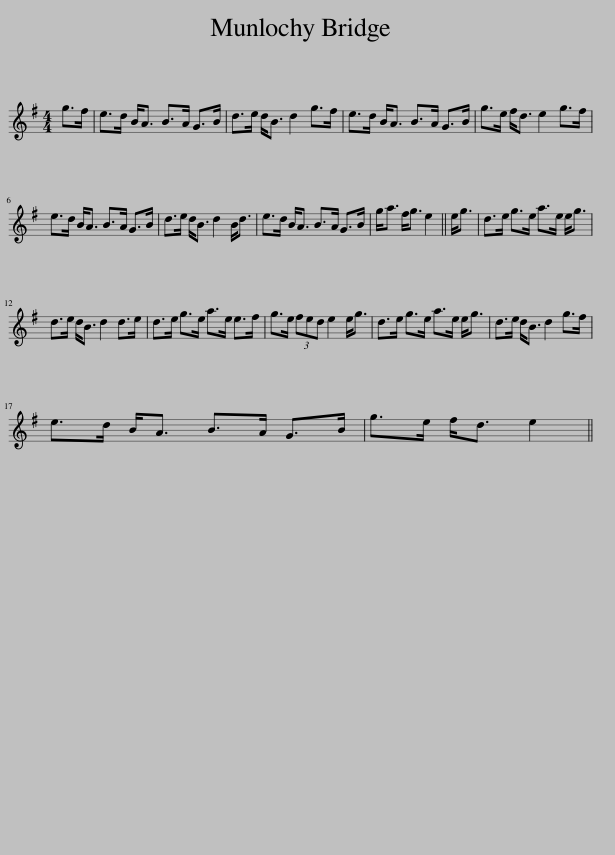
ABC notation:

X:1
L:1/8
M:4/4
I:linebreak $
K:G
V:1 treble
V:1
 g>f | e>d B<A B>A G>B | d>e d<B d2 g>f | e>d B<A B>A G>B | g>e f<d e2 g>f |$ %5
 e>d B<A B>A G>B | d>e d<B d2 B<d | e>d B<A B>A G>B | g<a f<g e2 || e<g | %10
 d>e g>e a>e e<g |$ d>e d<B d2 d>e | d>e g>e a>e e>f | g>e (3fed e2 e<g | d>e g>e a>e e<g | %15
 d>e d<B d2 g>f |$ e>d B<A B>A G>B | g>e f<d e2 || %18
